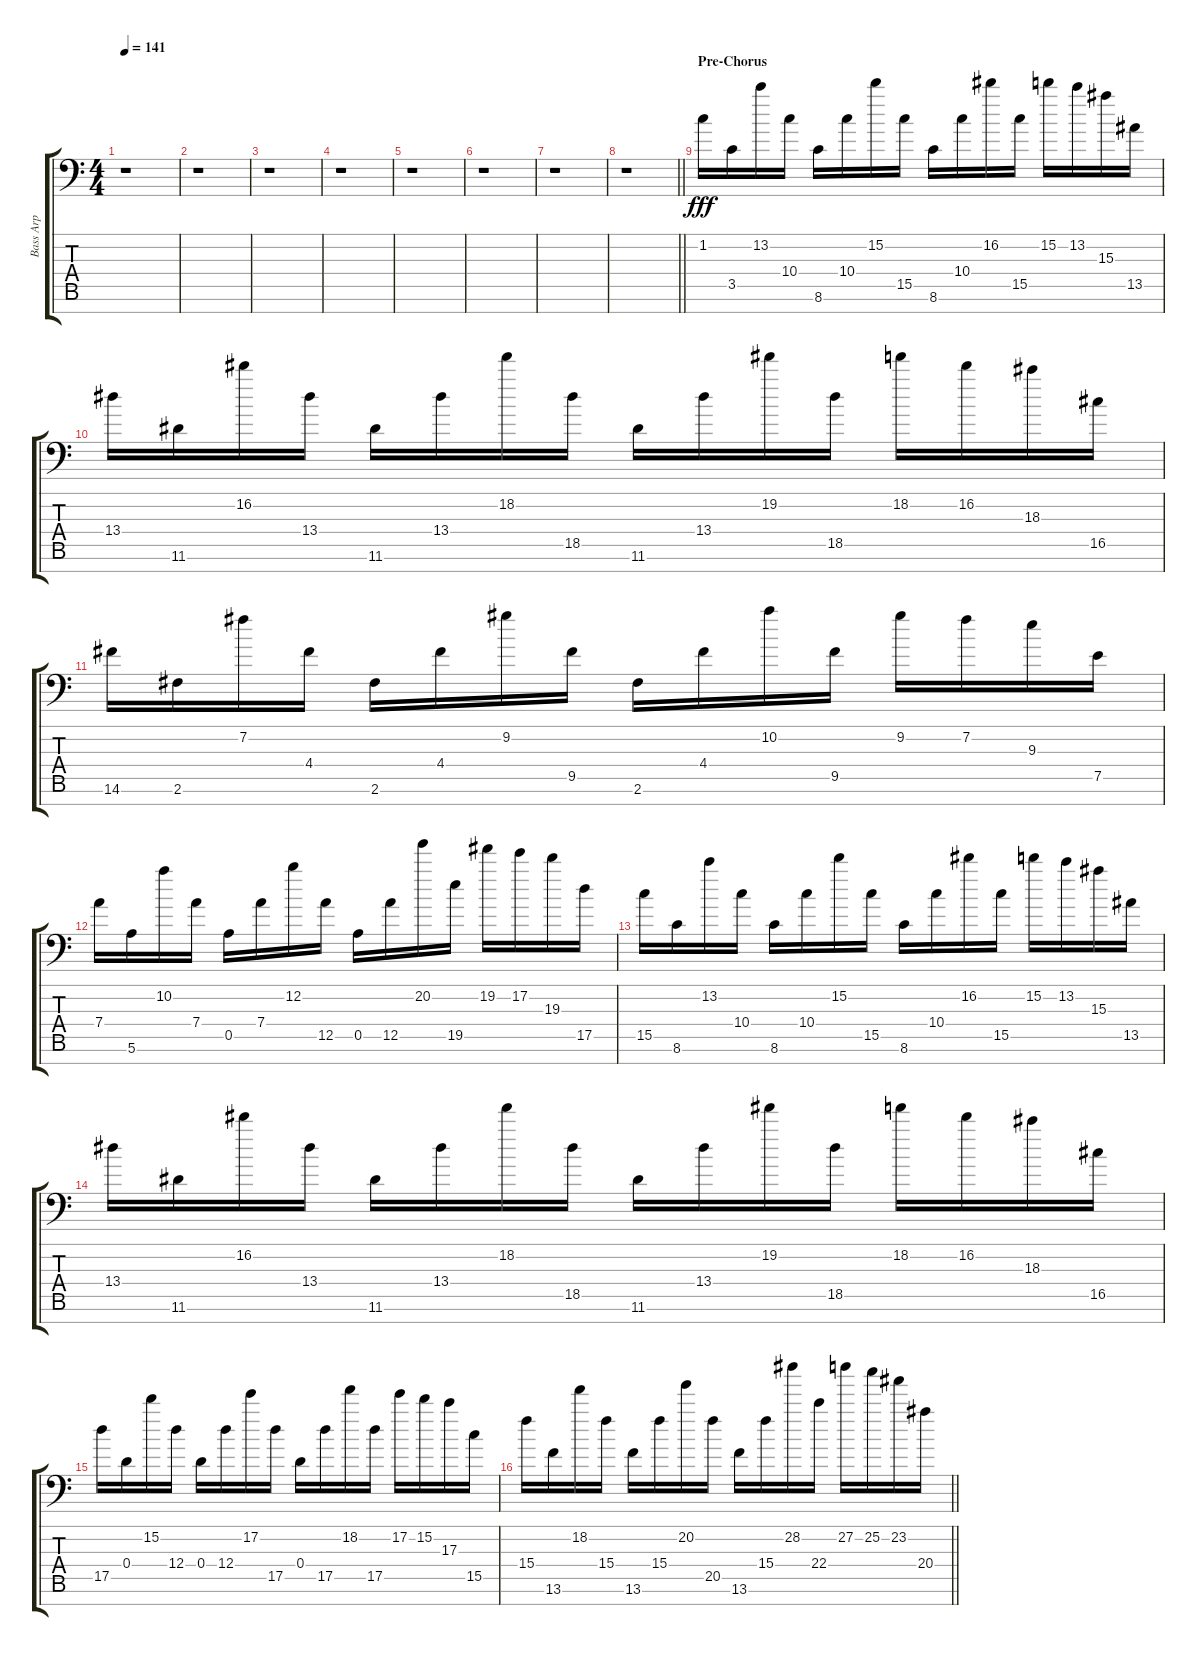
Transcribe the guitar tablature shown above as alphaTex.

\track ("Bass Arp" "Bass Arp") {instrument synthbass2}
\staff {score tabs}
\tuning (C8 B3 G3 D3 A2 E2 C-1) {hide}
\ts (4 4)
\tempo 141
\clef f4
\ks c
r.1{dy fff} |
r.1 |
r.1 |
r.1 |
r.1 |
r.1 |
r.1 |
\barLineRight lightlight
r.1 |
\section ("" "Pre-Chorus")
1.2.16 3.5.16 13.2.16 10.4.16 8.6.16 10.4.16 15.2.16 15.5.16 8.6.16 10.4.16 16.2.16 15.5.16 15.2.16 13.2.16 15.3.16 13.5.16 |
13.4.16 11.6.16 16.2.16 13.4.16 11.6.16 13.4.16 18.2.16 18.5.16 11.6.16 13.4.16 19.2.16 18.5.16 18.2.16 16.2.16 18.3.16 16.5.16 |
14.6.16 2.6.16 7.2.16 4.4.16 2.6.16 4.4.16 9.2.16 9.5.16 2.6.16 4.4.16 10.2.16 9.5.16 9.2.16 7.2.16 9.3.16 7.5.16 |
7.4.16 5.6.16 10.2.16 7.4.16 0.5.16 7.4.16 12.2.16 12.5.16 0.5.16 12.5.16 20.2.16 19.5.16 19.2.16 17.2.16 19.3.16 17.5.16 |
15.5.16 8.6.16 13.2.16 10.4.16 8.6.16 10.4.16 15.2.16 15.5.16 8.6.16 10.4.16 16.2.16 15.5.16 15.2.16 13.2.16 15.3.16 13.5.16 |
13.4.16 11.6.16 16.2.16 13.4.16 11.6.16 13.4.16 18.2.16 18.5.16 11.6.16 13.4.16 19.2.16 18.5.16 18.2.16 16.2.16 18.3.16 16.5.16 |
17.5.16 0.4.16 15.2.16 12.4.16 0.4.16 12.4.16 17.2.16 17.5.16 0.4.16 17.5.16 18.2.16 17.5.16 17.2.16 15.2.16 17.3.16 15.5.16 |
\barLineRight lightlight
15.4.16 13.6.16 18.2.16 15.4.16 13.6.16 15.4.16 20.2.16 20.5.16 13.6.16 15.4.16 28.2.16 22.4.16 27.2.16 25.2.16 23.2.16 20.4.16
